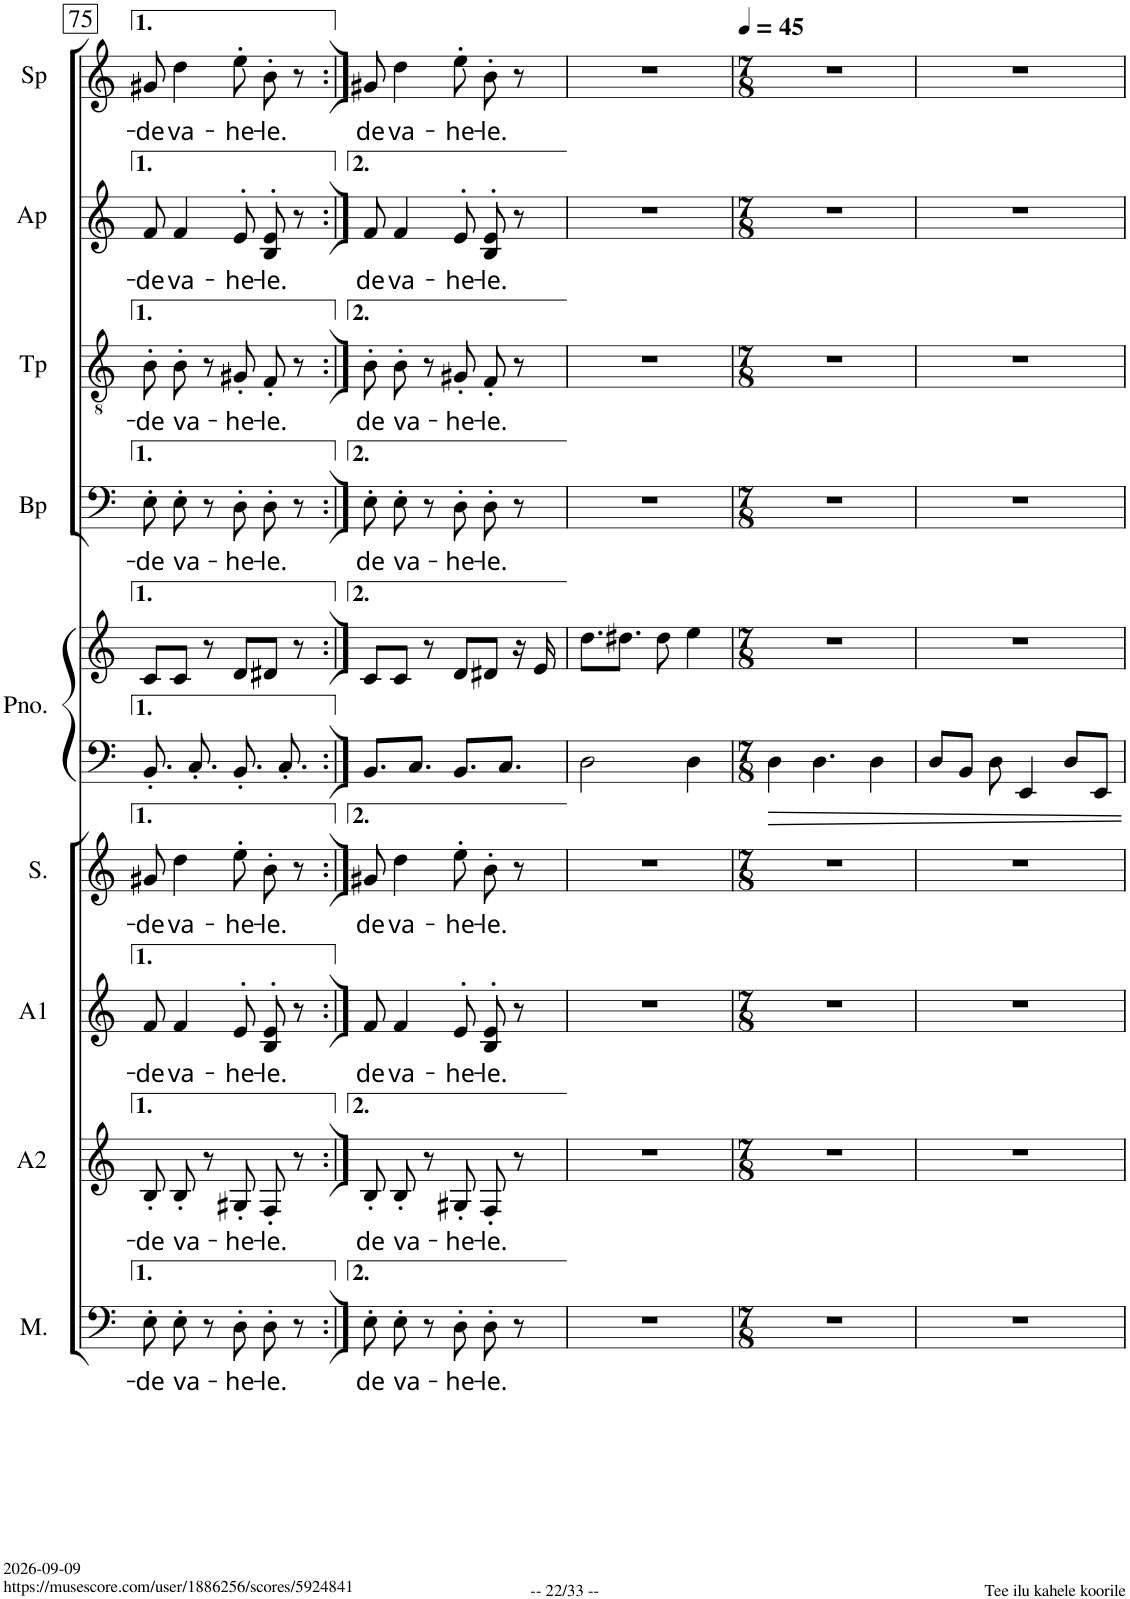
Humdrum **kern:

**kern	**text	**kern	**text	**kern	**text	**kern	**text	**kern	**kern	**kern	**text	**kern	**text	**kern	**text	**kern	**text
*part9	*part9	*part8	*part8	*part7	*part7	*part6	*part6	*part5	*part5	*part4	*part4	*part3	*part3	*part2	*part2	*part1	*part1
*staff10	*staff10	*staff9	*staff9	*staff8	*staff8	*staff7	*staff7	*staff6	*staff5	*staff4	*staff4	*staff3	*staff3	*staff2	*staff2	*staff1	*staff1
*I"Men	*	*I"Alto II	*	*I"Alto I	*	*I"Soprano	*	*I"Piano	*	*I"cp Basso	*	*I"cp Tenore	*	*I"cp Alto	*	*I"cp Soprano	*
*I'M.	*	*I'A2	*	*I'A1	*	*I'S.	*	*I'Pno.	*	*	*	*	*	*	*	*I'Sp	*
!!LO:PB:g=z
*clefF4	*	*clefG2	*	*clefG2	*	*clefG2	*	*clefF4	*clefG2	*clefF4	*	*clefGv2	*	*clefG2	*	*clefG2	*
*	*	*Trd1c2	*	*Trd1c2	*	*	*	*	*	*	*	*	*	*Trd1c2	*	*	*
*k[]	*	*k[]	*	*k[]	*	*k[]	*	*k[]	*k[]	*k[]	*	*k[]	*	*k[]	*	*k[]	*
*M6/8	*	*M6/8	*	*M6/8	*	*M6/8	*	*M6/8	*M6/8	*M6/8	*	*M6/8	*	*M6/8	*	*M6/8	*
=75	=75	=75	=75	=75	=75	=75	=75	=75	=75	=75	=75	=75	=75	=75	=75	=75	=75
!	!LO:LY:b	!	!LO:LY:b	!	!LO:LY:b	!	!LO:LY:b	!	!	!	!LO:LY:b	!	!LO:LY:b	!	!LO:LY:b	!	!LO:LY:b
8E'\L	-de	8B'/L	-de	8f/	-de	8g#X/	-de	8.BB'/	8c/L	8E'\L	-de	8B'\L	-de	8f/	-de	8g#X/	-de
!	!LO:LY:b	!	!LO:LY:b	!	!LO:LY:b	!	!LO:LY:b	!	!	!	!LO:LY:b	!	!LO:LY:b	!	!LO:LY:b	!	!LO:LY:b
8E'\J	va-	8B'/J	va-	4f/	va-	4dd\	va-	.	8c/J	8E'\J	va-	8B'\J	va-	4f/	va-	4dd\	va-
.	.	.	.	.	.	.	.	8.C'/	.	.	.	.	.	.	.	.	.
8r	.	8r	.	.	.	.	.	.	8r	8r	.	8r	.	.	.	.	.
!	!LO:LY:b	!	!LO:LY:b	!	!LO:LY:b	!	!LO:LY:b	!	!	!	!LO:LY:b	!	!LO:LY:b	!	!LO:LY:b	!	!LO:LY:b
8D'\L	-he-	8G#X'/L	-he-	8e'>/L	-he-	8ee'\L	-he-	8.BB'/	8d/L	8D'\L	-he-	8G#X'/L	-he-	8e'>/L	-he-	8ee'\L	-he-
!	!LO:LY:b	!	!LO:LY:b	!	!LO:LY:b	!	!LO:LY:b	!	!	!	!LO:LY:b	!	!LO:LY:b	!	!LO:LY:b	!	!LO:LY:b
8D'\J	-le.	8F'/J	-le.	8B'>/ 8e'>/J	-le.	8b'\J	-le.	.	8d#X/J	8D'\J	-le.	8F'/J	-le.	8B'>/ 8e'>/J	-le.	8b'\J	-le.
.	.	.	.	.	.	.	.	8.C'/	.	.	.	.	.	.	.	.	.
8r	.	8r	.	8r	.	8r	.	.	8r	8r	.	8r	.	8r	.	8r	.
=76:|!	=76:|!	=76:|!	=76:|!	=76:|!	=76:|!	=76:|!	=76:|!	=76:|!	=76:|!	=76:|!	=76:|!	=76:|!	=76:|!	=76:|!	=76:|!	=76:|!	=76:|!
!	!LO:LY:b	!	!LO:LY:b	!	!LO:LY:b	!	!LO:LY:b	!	!	!	!LO:LY:b	!	!LO:LY:b	!	!LO:LY:b	!	!LO:LY:b
8E'\L	-de	8B'/L	-de	8f/	-de	8g#X/	-de	8.BB/L	8c/L	8E'\L	-de	8B'\L	-de	8f/	-de	8g#X/	-de
!	!LO:LY:b	!	!LO:LY:b	!	!LO:LY:b	!	!LO:LY:b	!	!	!	!LO:LY:b	!	!LO:LY:b	!	!LO:LY:b	!	!LO:LY:b
8E'\J	va-	8B'/J	va-	4f/	va-	4dd\	va-	.	8c/J	8E'\J	va-	8B'\J	va-	4f/	va-	4dd\	va-
.	.	.	.	.	.	.	.	8.C/J	.	.	.	.	.	.	.	.	.
8r	.	8r	.	.	.	.	.	.	8r	8r	.	8r	.	.	.	.	.
!	!LO:LY:b	!	!LO:LY:b	!	!LO:LY:b	!	!LO:LY:b	!	!	!	!LO:LY:b	!	!LO:LY:b	!	!LO:LY:b	!	!LO:LY:b
8D'\L	-he-	8G#X'/L	-he-	8e'>/L	-he-	8ee'\L	-he-	8.BB/L	8d/L	8D'\L	-he-	8G#X'/L	-he-	8e'>/L	-he-	8ee'\L	-he-
!	!LO:LY:b	!	!LO:LY:b	!	!LO:LY:b	!	!LO:LY:b	!	!	!	!LO:LY:b	!	!LO:LY:b	!	!LO:LY:b	!	!LO:LY:b
8D'\J	-le.	8F'/J	-le.	8B'>/ 8e'>/J	-le.	8b'\J	-le.	.	8d#X/J	8D'\J	-le.	8F'/J	-le.	8B'>/ 8e'>/J	-le.	8b'\J	-le.
.	.	.	.	.	.	.	.	8.C/J	.	.	.	.	.	.	.	.	.
8r	.	8r	.	8r	.	8r	.	.	16r	8r	.	8r	.	8r	.	8r	.
.	.	.	.	.	.	.	.	.	16e/	.	.	.	.	.	.	.	.
=77	=77	=77	=77	=77	=77	=77	=77	=77	=77	=77	=77	=77	=77	=77	=77	=77	=77
2.r	.	2.r	.	2.r	.	2.r	.	2D\	8.dd\L	2.r	.	2.r	.	2.r	.	2.r	.
.	.	.	.	.	.	.	.	.	8.dd#X\J	.	.	.	.	.	.	.	.
.	.	.	.	.	.	.	.	.	8dd#\	.	.	.	.	.	.	.	.
.	.	.	.	.	.	.	.	4D\	4ee\	.	.	.	.	.	.	.	.
=78	=78	=78	=78	=78	=78	=78	=78	=78	=78	=78	=78	=78	=78	=78	=78	=78	=78
*M7/8	*	*M7/8	*	*M7/8	*	*M7/8	*	*M7/8	*M7/8	*M7/8	*	*M7/8	*	*M7/8	*	*M7/8	*
2..r	.	2..r	.	2..r	.	2..r	.	4D\	2..r	2..r	.	2..r	.	2..r	.	2..r	.
.	.	.	.	.	.	.	.	4.D\	.	.	.	.	.	.	.	.	.
.	.	.	.	.	.	.	.	4D\	.	.	.	.	.	.	.	.	.
=79	=79	=79	=79	=79	=79	=79	=79	=79	=79	=79	=79	=79	=79	=79	=79	=79	=79
2..r	.	2..r	.	2..r	.	2..r	.	8D/L	2..r	2..r	.	2..r	.	2..r	.	2..r	.
.	.	.	.	.	.	.	.	8BB/J	.	.	.	.	.	.	.	.	.
.	.	.	.	.	.	.	.	8D\	.	.	.	.	.	.	.	.	.
.	.	.	.	.	.	.	.	4EE/	.	.	.	.	.	.	.	.	.
.	.	.	.	.	.	.	.	8D/L	.	.	.	.	.	.	.	.	.
.	.	.	.	.	.	.	.	8EE/J	.	.	.	.	.	.	.	.	.
=	=	=	=	=	=	=	=	=	=	=	=	=	=	=	=	=	=
*-	*-	*-	*-	*-	*-	*-	*-	*-	*-	*-	*-	*-	*-	*-	*-	*-	*-
